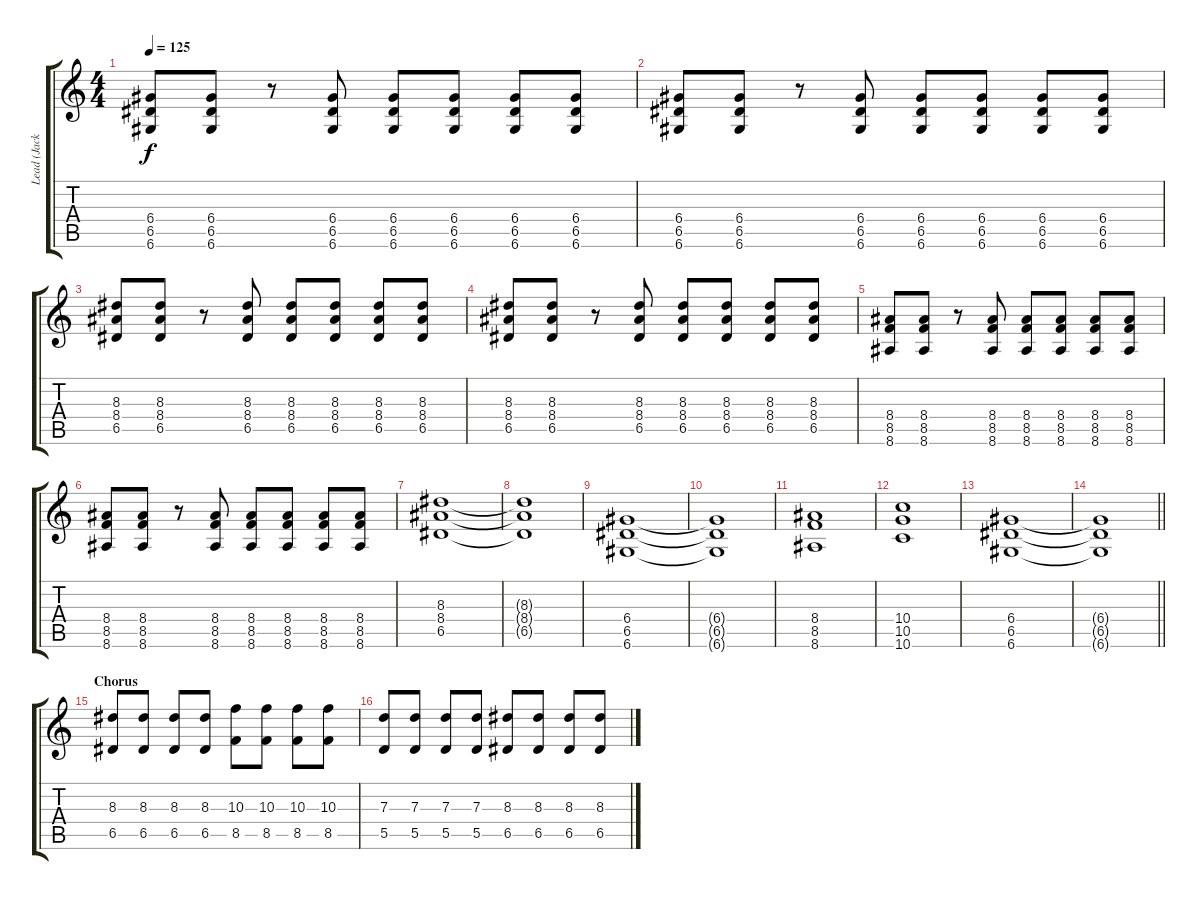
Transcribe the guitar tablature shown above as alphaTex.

\track ("Lead (Jack)" "Lead (Jack") {instrument distortionguitar}
\staff {score tabs}
\tuning (E4 B3 G3 D3 A2 D2) {hide}
\ts (4 4)
\tempo 125
\clef g2
\ks c
(6.4 6.5 6.6).8{dy f} (6.4 6.5 6.6).8 r.8 (6.4 6.5 6.6).8 (6.4 6.5 6.6).8 (6.4 6.5 6.6).8 (6.4 6.5 6.6).8 (6.4 6.5 6.6).8 |
(6.4 6.5 6.6).8 (6.4 6.5 6.6).8 r.8 (6.4 6.5 6.6).8 (6.4 6.5 6.6).8 (6.4 6.5 6.6).8 (6.4 6.5 6.6).8 (6.4 6.5 6.6).8 |
(8.3 8.4 6.5).8 (8.3 8.4 6.5).8 r.8 (8.3 8.4 6.5).8 (8.3 8.4 6.5).8 (8.3 8.4 6.5).8 (8.3 8.4 6.5).8 (8.3 8.4 6.5).8 |
(8.3 8.4 6.5).8 (8.3 8.4 6.5).8 r.8 (8.3 8.4 6.5).8 (8.3 8.4 6.5).8 (8.3 8.4 6.5).8 (8.3 8.4 6.5).8 (8.3 8.4 6.5).8 |
(8.4 8.5 8.6).8 (8.4 8.5 8.6).8 r.8 (8.4 8.5 8.6).8 (8.4 8.5 8.6).8 (8.4 8.5 8.6).8 (8.4 8.5 8.6).8 (8.4 8.5 8.6).8 |
(8.4 8.5 8.6).8 (8.4 8.5 8.6).8 r.8 (8.4 8.5 8.6).8 (8.4 8.5 8.6).8 (8.4 8.5 8.6).8 (8.4 8.5 8.6).8 (8.4 8.5 8.6).8 |
(8.3 8.4 6.5).1 |
(8.3{t} 8.4{t} 6.5{t}).1 |
(6.4 6.5 6.6).1 |
(6.4{t} 6.5{t} 6.6{t}).1 |
(8.4 8.5 8.6).1 |
(10.4 10.5 10.6).1 |
(6.4 6.5 6.6).1 |
\barLineRight lightlight
(6.4{t} 6.5{t} 6.6{t}).1 |
\section ("" "Chorus")
(8.3 6.5).8 (8.3 6.5).8 (8.3 6.5).8 (8.3 6.5).8 (10.3 8.5).8 (10.3 8.5).8 (10.3 8.5).8 (10.3 8.5).8 |
(7.3 5.5).8 (7.3 5.5).8 (7.3 5.5).8 (7.3 5.5).8 (8.3 6.5).8 (8.3 6.5).8 (8.3 6.5).8 (8.3 6.5).8
